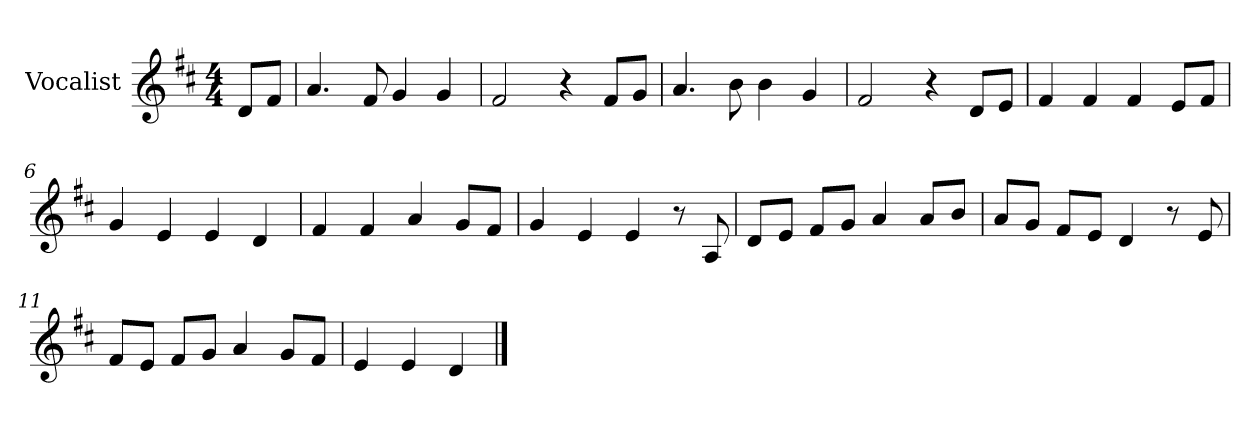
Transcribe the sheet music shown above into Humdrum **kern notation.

**kern
*part1
*staff1
*I"Vocalist
*k[f#c#]
*D:
*M4/4
=
8dL
8f#J
=1
4.a
8f#
4g
4g
=2
2f#
4r
8f#L
8gJ
=3
4.a
8b
4b
4g
=4
2f#
4r
8dL
8eJ
=5
4f#
4f#
4f#
8eL
8f#J
=6
4g
4e
4e
4d
=7
4f#
4f#
4a
8gL
8f#J
=8
4g
4e
4e
8r
8A
=9
8dL
8eJ
8f#L
8gJ
4a
8aL
8bJ
=10
8aL
8gJ
8f#L
8eJ
4d
8r
8e
=11
8f#L
8eJ
8f#L
8gJ
4a
8gL
8f#J
=12
4e
4e
4d
==
*-
